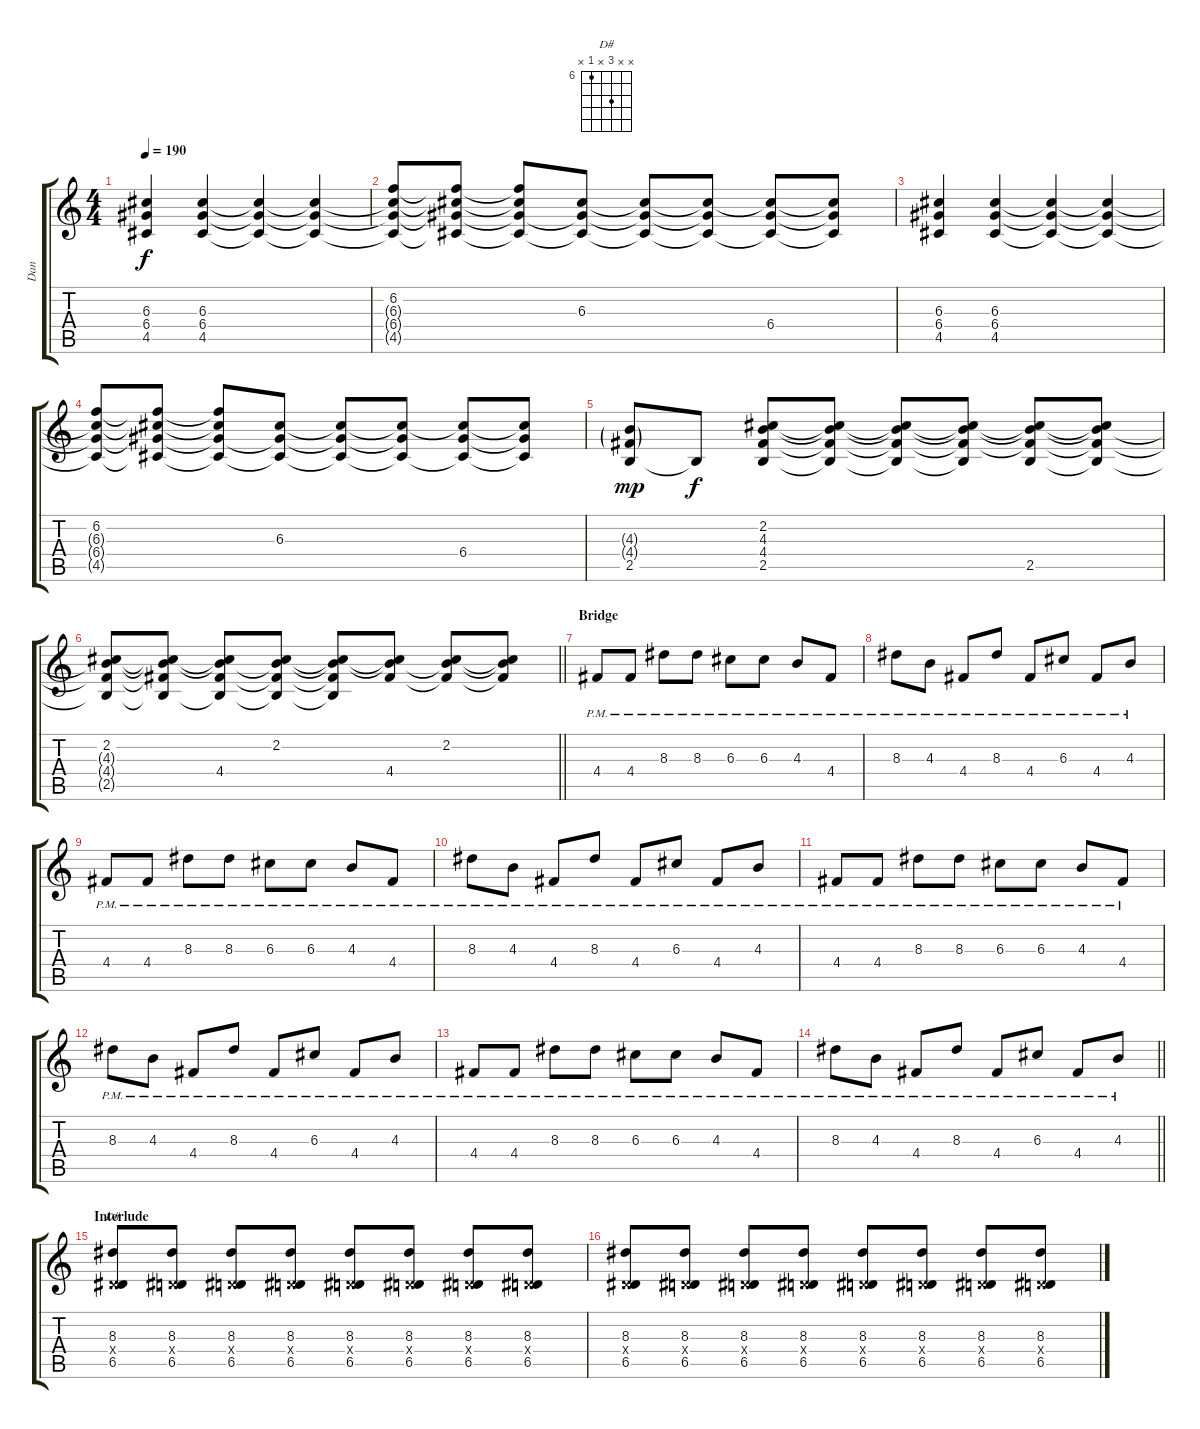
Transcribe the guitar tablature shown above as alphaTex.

\track ("Dan" "Dan") {instrument overdrivenguitar}
\staff {score tabs}
\tuning (E4 B3 G3 D3 A2 E2) {hide}
\chord ("D#" x x 8 x 6 x) {firstfret 6}
\ts (4 4)
\tempo 190
\clef g2
\ks c
(6.3 6.4 4.5).4{dy f} (6.3 6.4 4.5).4 (6.3{t} 6.4{t} 4.5{t}).4 (6.3{t} 6.4{t} 4.5{t}).4 |
(6.2 6.3{t} 6.4{t} 4.5{t}).8 (6.2{t} 6.3{t} 6.4{t} 4.5{t}).8 (6.2{t} 6.3{t} 6.4{t} 4.5{t}).8 (6.3 6.4{t} 4.5{t}).8 (6.3{t} 6.4{t} 4.5{t}).8 (6.3{t} 6.4{t} 4.5{t}).8 (6.3{t} 6.4 4.5{t}).8 (6.3{t} 6.4{t} 4.5{t}).8 |
(6.3 6.4 4.5).4 (6.3 6.4 4.5).4 (6.3{t} 6.4{t} 4.5{t}).4 (6.3{t} 6.4{t} 4.5{t}).4 |
(6.2 6.3{t} 6.4{t} 4.5{t}).8 (6.2{t} 6.3{t} 6.4{t} 4.5{t}).8 (6.2{t} 6.3{t} 6.4{t} 4.5{t}).8 (6.3 6.4{t} 4.5{t}).8 (6.3{t} 6.4{t} 4.5{t}).8 (6.3{t} 6.4{t} 4.5{t}).8 (6.3{t} 6.4 4.5{t}).8 (6.3{t} 6.4{t} 4.5{t}).8 |
(4.3{g} 4.4{g} 2.5).8{dy mp} 2.5{t}.8{dy f} (2.2 4.3 4.4 2.5).8 (2.2{t} 4.3{t} 4.4{t} 2.5{t}).8 (2.2{t} 4.3{t} 4.4{t} 2.5{t}).8 (2.2{t} 4.3{t} 4.4{t} 2.5{t}).8 (2.2{t} 4.3{t} 4.4{t} 2.5).8 (2.2{t} 4.3{t} 4.4{t} 2.5{t}).8 |
\barLineRight lightlight
(2.2 4.3{t} 4.4{t} 2.5{t}).8 (2.2{t} 4.3{t} 4.4{t} 2.5{t}).8 (2.2{t} 4.3{t} 4.4 2.5{t}).8 (2.2 4.3{t} 4.4{t} 2.5{t}).8 (2.2{t} 4.3{t} 4.4{t} 2.5{t}).8 (2.2{t} 4.3{t} 4.4).8 (2.2 4.3{t} 4.4{t}).8 (2.2{t} 4.3{t} 4.4{t}).8 |
\section ("" "Bridge")
4.4{pm}.8 4.4{pm}.8 8.3{pm}.8 8.3{pm}.8 6.3{pm}.8 6.3{pm}.8 4.3{pm}.8 4.4{pm}.8 |
8.3{pm}.8 4.3{pm}.8 4.4{pm}.8 8.3{pm}.8 4.4{pm}.8 6.3{pm}.8 4.4{pm}.8 4.3{pm}.8 |
4.4{pm}.8 4.4{pm}.8 8.3{pm}.8 8.3{pm}.8 6.3{pm}.8 6.3{pm}.8 4.3{pm}.8 4.4{pm}.8 |
8.3{pm}.8 4.3{pm}.8 4.4{pm}.8 8.3{pm}.8 4.4{pm}.8 6.3{pm}.8 4.4{pm}.8 4.3{pm}.8 |
4.4{pm}.8 4.4{pm}.8 8.3{pm}.8 8.3{pm}.8 6.3{pm}.8 6.3{pm}.8 4.3{pm}.8 4.4{pm}.8 |
8.3{pm}.8 4.3{pm}.8 4.4{pm}.8 8.3{pm}.8 4.4{pm}.8 6.3{pm}.8 4.4{pm}.8 4.3{pm}.8 |
4.4{pm}.8 4.4{pm}.8 8.3{pm}.8 8.3{pm}.8 6.3{pm}.8 6.3{pm}.8 4.3{pm}.8 4.4{pm}.8 |
\barLineRight lightlight
8.3{pm}.8 4.3{pm}.8 4.4{pm}.8 8.3{pm}.8 4.4{pm}.8 6.3{pm}.8 4.4{pm}.8 4.3{pm}.8 |
\section ("" "Interlude")
(8.3 0.4{x} 6.5).8{ch "D#"} (8.3 0.4{x} 6.5).8 (8.3 0.4{x} 6.5).8 (8.3 0.4{x} 6.5).8 (8.3 0.4{x} 6.5).8 (8.3 0.4{x} 6.5).8 (8.3 0.4{x} 6.5).8 (8.3 0.4{x} 6.5).8 |
(8.3 0.4{x} 6.5).8 (8.3 0.4{x} 6.5).8 (8.3 0.4{x} 6.5).8 (8.3 0.4{x} 6.5).8 (8.3 0.4{x} 6.5).8 (8.3 0.4{x} 6.5).8 (8.3 0.4{x} 6.5).8 (8.3 0.4{x} 6.5).8
